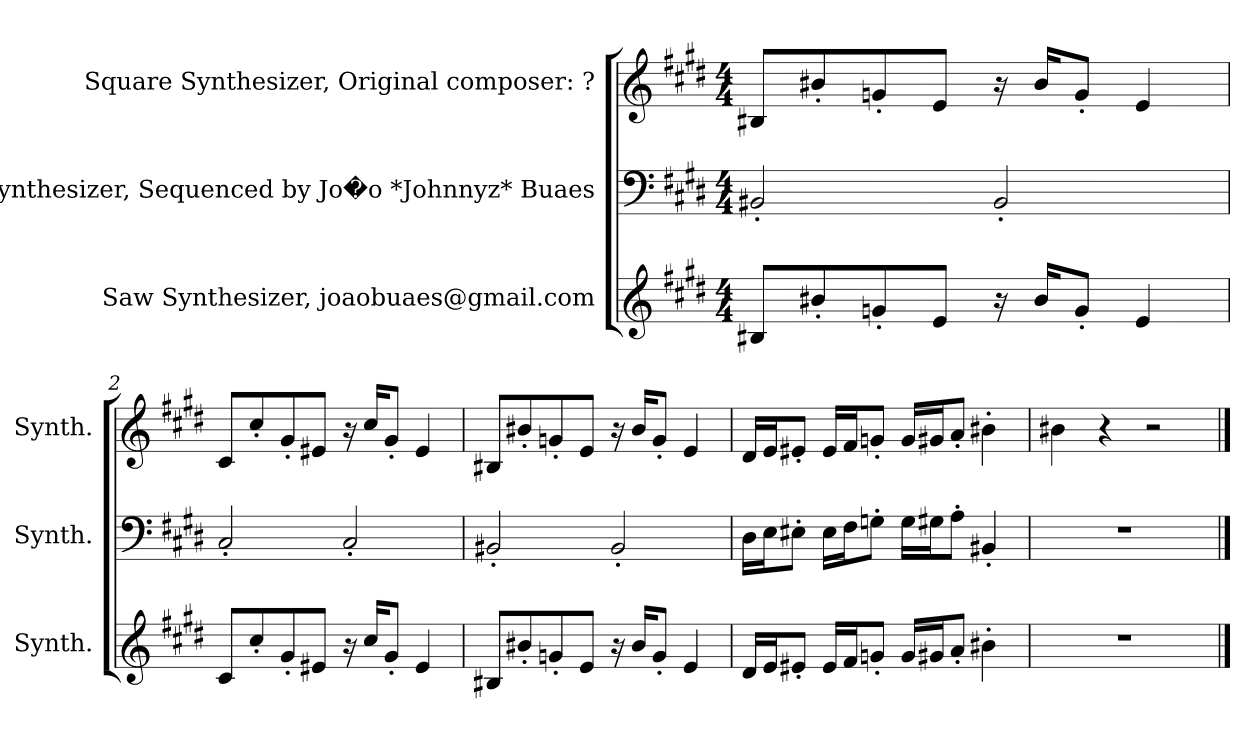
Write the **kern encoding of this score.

**kern	**kern	**kern
*part3	*part2	*part1
*staff3	*staff2	*staff1
*I"Saw Synthesizer, joaobuaes@gmail.com	*I"Square Synthesizer, Sequenced by Jo�o *Johnnyz* Buaes	*I"Square Synthesizer, Original composer: ?
*I'Synth.	*I'Synth.	*I'Synth.
*clefG2	*clefF4	*clefG2
*k[f#c#g#d#]	*k[f#c#g#d#]	*k[f#c#g#d#]
*M4/4	*M4/4	*M4/4
*MM225	*MM225	*MM225
=1	=1	=1
8B#X/L	2BB#X'/	8B#X/L
8b#X'/	.	8b#X'/
8gn'/	.	8gn'/
8e/J	.	8e/J
16r	2BB#'/	16r
16b#/KL	.	16b#/KL
8g'/J	.	8g'/J
4e/	.	4e/
!!LO:LB:g=z
=2	=2	=2
8c#/L	2C#'/	8c#/L
8cc#'/	.	8cc#'/
8g#'/	.	8g#'/
8e#X/J	.	8e#X/J
16r	2C#'/	16r
16cc#/KL	.	16cc#/KL
8g#'/J	.	8g#'/J
4e#/	.	4e#/
=3	=3	=3
8B#X/L	2BB#X'/	8B#X/L
8b#X'/	.	8b#X'/
8gn'/	.	8gn'/
8e/J	.	8e/J
16r	2BB#'/	16r
16b#/KL	.	16b#/KL
8g'/J	.	8g'/J
4e/	.	4e/
=4	=4	=4
16d#/LL	16D#\LL	16d#/LL
16e/J	16E\J	16e/J
8e#X'/J	8E#X'\J	8e#X'/J
16e#/LL	16E#\LL	16e#/LL
16f#/J	16F#\J	16f#/J
8gn'/J	8Gn'\J	8gn'/J
16g/LL	16G\LL	16g/LL
16g#X/J	16G#X\J	16g#X/J
8a'/J	8A'\J	8a'/J
4b#X'\	4BB#X'/	4b#X'\
=5	=5	=5
1r	1r	4b#X\
.	.	4r
.	.	2r
==	==	==
*-	*-	*-
